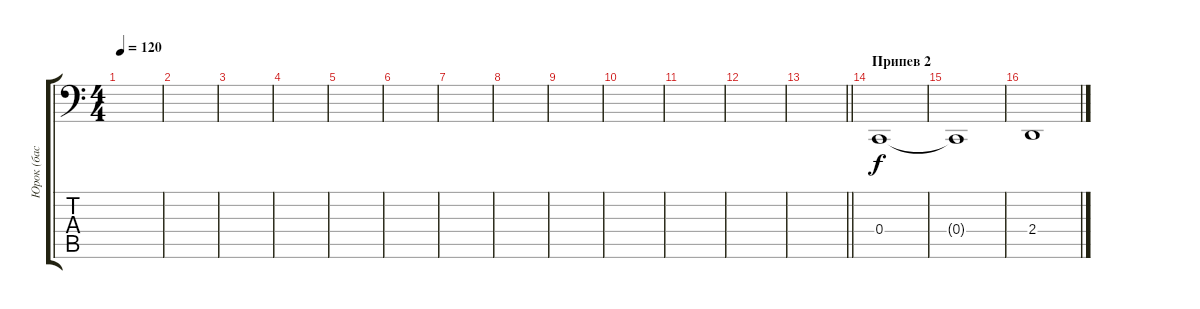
\track ("Юрок (бас струнные)" "Юрок (бас ") {instrument stringensemble1}
\staff {score tabs}
\tuning (D3 A2 F2 C2 G1 C1) {hide}
\ts (4 4)
\tempo 120
\clef f4
\ks c
|
|
|
|
|
|
|
|
|
|
|
|
\barLineRight lightlight
|
\section ("" "Припев 2")
0.4.1 |
0.4{t}.1 |
2.4.1
